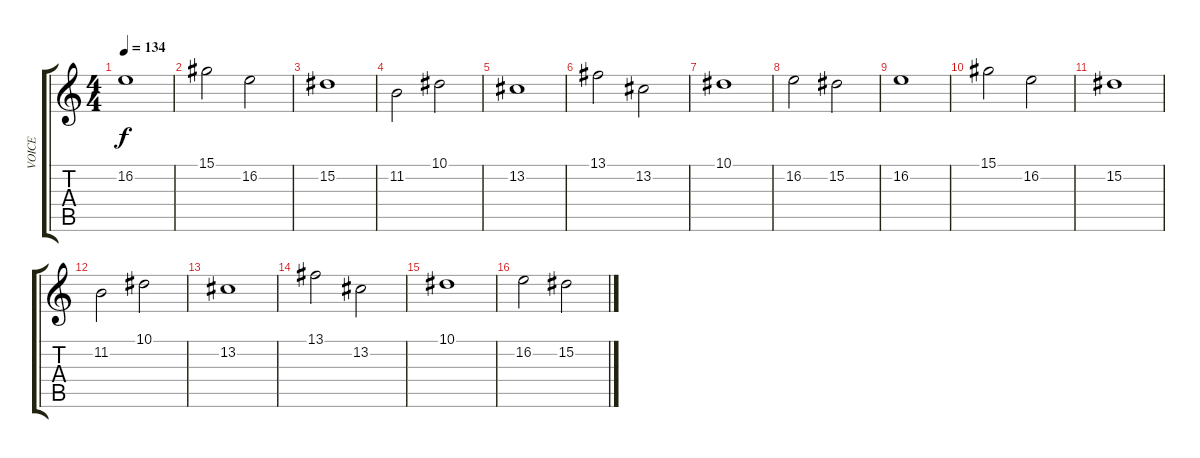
\track ("VOICE" "VOICE") {instrument voiceoohs}
\staff {score tabs}
\tuning (F4 C4 Ab3 Eb3 Bb2 F2) {hide}
\ts (4 4)
\tempo 134
\clef g2
\ks c
16.2.1{dy f} |
15.1.2 16.2.2 |
15.2.1 |
11.2.2 10.1.2 |
13.2.1 |
13.1.2 13.2.2 |
10.1.1 |
16.2.2 15.2.2 |
16.2.1 |
15.1.2 16.2.2 |
15.2.1 |
11.2.2 10.1.2 |
13.2.1 |
13.1.2 13.2.2 |
10.1.1 |
16.2.2 15.2.2
